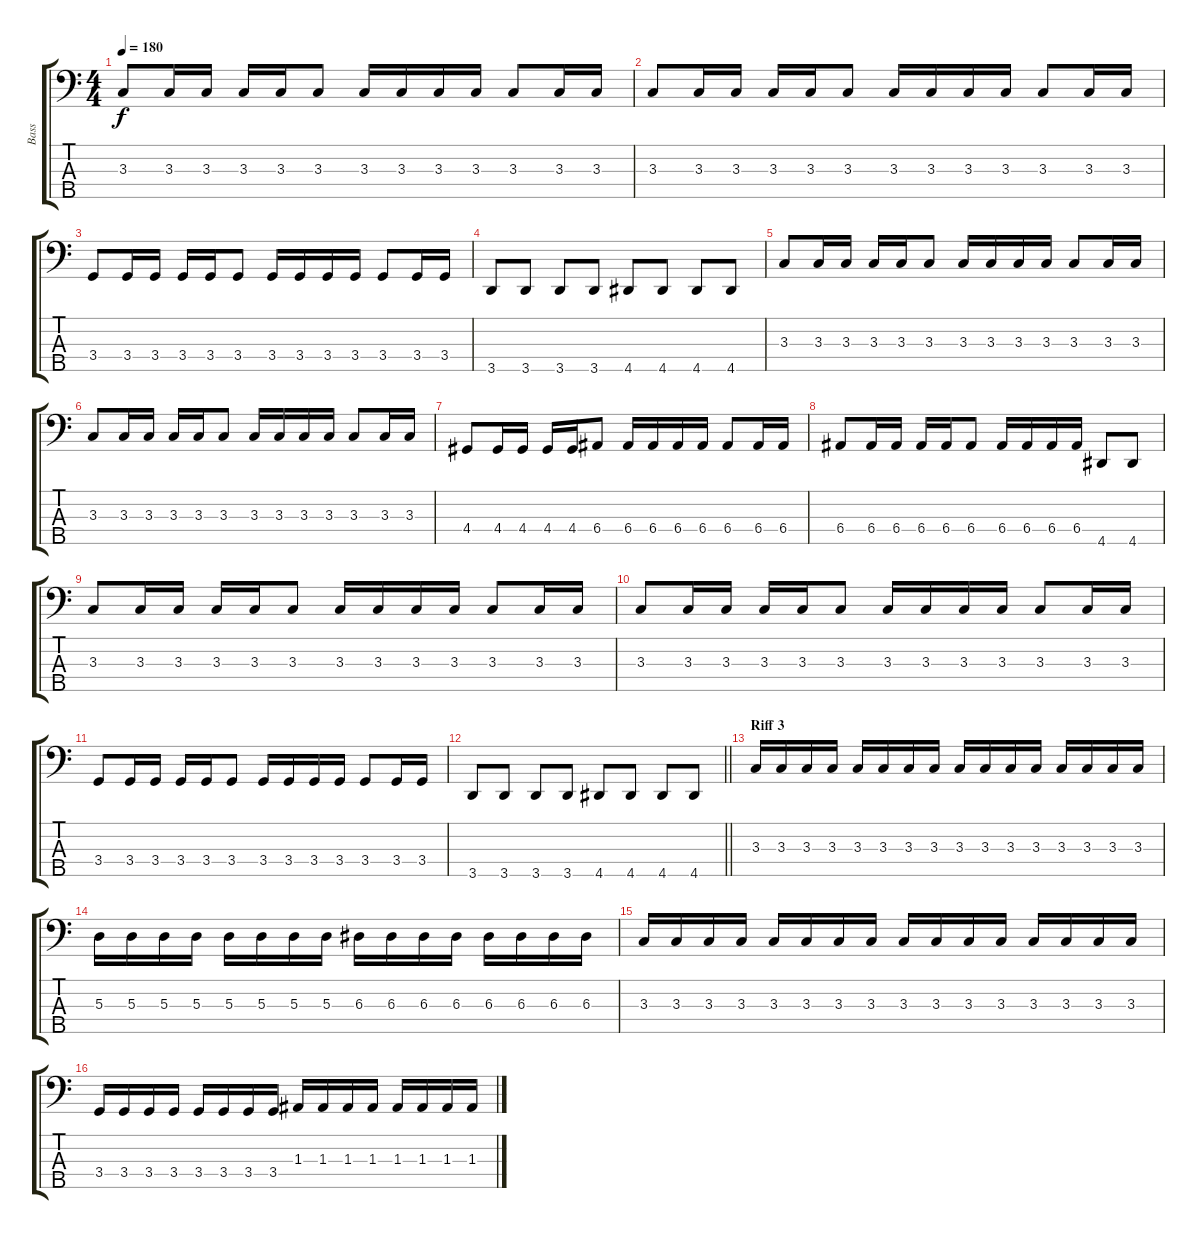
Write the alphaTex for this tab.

\track ("Bass" "Bass") {instrument electricbasspick}
\staff {score tabs}
\tuning (G2 D2 A1 E1 B0) {hide}
\ts (4 4)
\tempo 180
\clef f4
\ks c
3.3.8{dy f} 3.3.16 3.3.16 3.3.16 3.3.16 3.3.8 3.3.16 3.3.16 3.3.16 3.3.16 3.3.8 3.3.16 3.3.16 |
3.3.8 3.3.16 3.3.16 3.3.16 3.3.16 3.3.8 3.3.16 3.3.16 3.3.16 3.3.16 3.3.8 3.3.16 3.3.16 |
3.4.8 3.4.16 3.4.16 3.4.16 3.4.16 3.4.8 3.4.16 3.4.16 3.4.16 3.4.16 3.4.8 3.4.16 3.4.16 |
3.5.8 3.5.8 3.5.8 3.5.8 4.5.8 4.5.8 4.5.8 4.5.8 |
3.3.8 3.3.16 3.3.16 3.3.16 3.3.16 3.3.8 3.3.16 3.3.16 3.3.16 3.3.16 3.3.8 3.3.16 3.3.16 |
3.3.8 3.3.16 3.3.16 3.3.16 3.3.16 3.3.8 3.3.16 3.3.16 3.3.16 3.3.16 3.3.8 3.3.16 3.3.16 |
4.4.8 4.4.16 4.4.16 4.4.16 4.4.16 6.4.8 6.4.16 6.4.16 6.4.16 6.4.16 6.4.8 6.4.16 6.4.16 |
6.4.8 6.4.16 6.4.16 6.4.16 6.4.16 6.4.8 6.4.16 6.4.16 6.4.16 6.4.16 4.5.8 4.5.8 |
3.3.8 3.3.16 3.3.16 3.3.16 3.3.16 3.3.8 3.3.16 3.3.16 3.3.16 3.3.16 3.3.8 3.3.16 3.3.16 |
3.3.8 3.3.16 3.3.16 3.3.16 3.3.16 3.3.8 3.3.16 3.3.16 3.3.16 3.3.16 3.3.8 3.3.16 3.3.16 |
3.4.8 3.4.16 3.4.16 3.4.16 3.4.16 3.4.8 3.4.16 3.4.16 3.4.16 3.4.16 3.4.8 3.4.16 3.4.16 |
\barLineRight lightlight
3.5.8 3.5.8 3.5.8 3.5.8 4.5.8 4.5.8 4.5.8 4.5.8 |
\section ("" "Riff 3")
3.3.16 3.3.16 3.3.16 3.3.16 3.3.16 3.3.16 3.3.16 3.3.16 3.3.16 3.3.16 3.3.16 3.3.16 3.3.16 3.3.16 3.3.16 3.3.16 |
5.3.16 5.3.16 5.3.16 5.3.16 5.3.16 5.3.16 5.3.16 5.3.16 6.3.16 6.3.16 6.3.16 6.3.16 6.3.16 6.3.16 6.3.16 6.3.16 |
3.3.16 3.3.16 3.3.16 3.3.16 3.3.16 3.3.16 3.3.16 3.3.16 3.3.16 3.3.16 3.3.16 3.3.16 3.3.16 3.3.16 3.3.16 3.3.16 |
3.4.16 3.4.16 3.4.16 3.4.16 3.4.16 3.4.16 3.4.16 3.4.16 1.3.16 1.3.16 1.3.16 1.3.16 1.3.16 1.3.16 1.3.16 1.3.16
